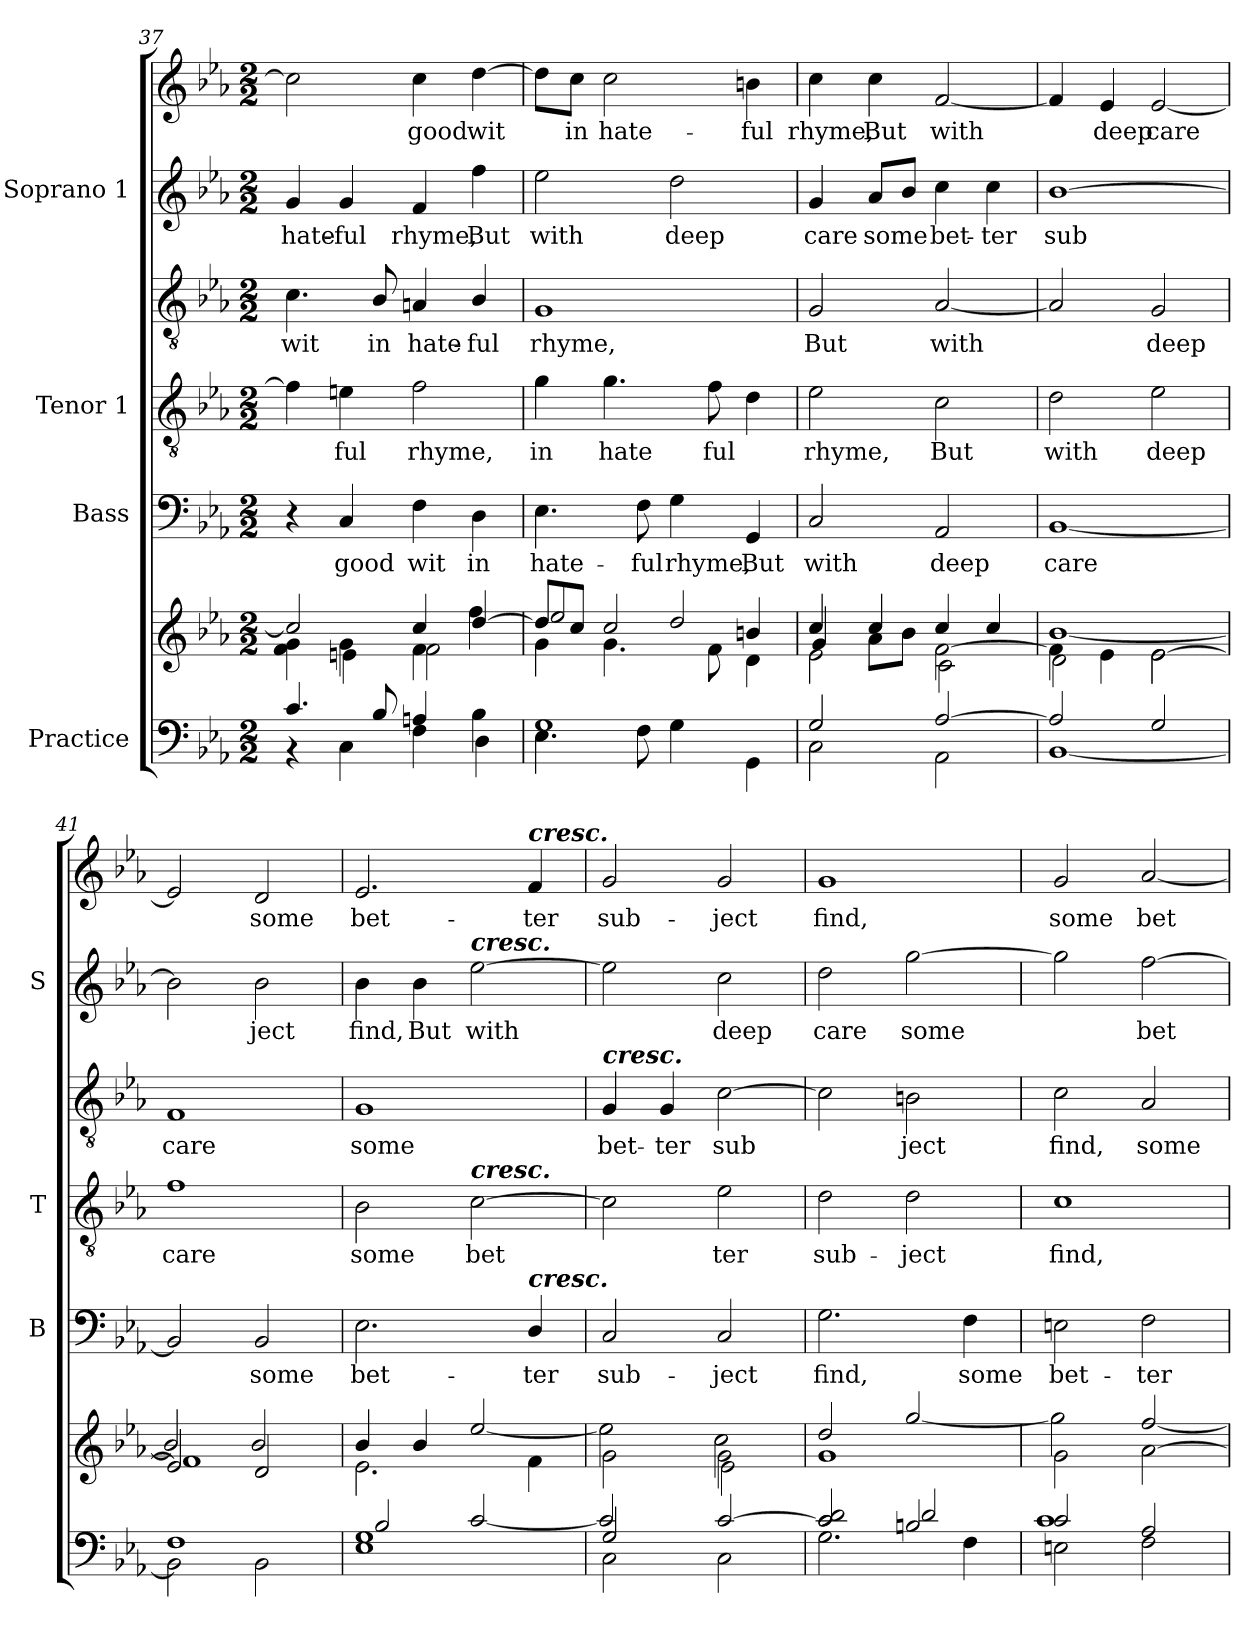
**kern	**kern	**kern	**text	**kern	**text	**kern	**text	**kern	**text	**kern	**text
*part4	*part4	*part3	*part3	*part2	*part2	*part2	*part2	*part1	*part1	*part1	*part1
*staff7	*staff6	*staff5	*staff5	*staff4	*staff4	*staff3	*staff3	*staff2	*staff2	*staff1	*staff1
*I"Practice	*	*I"Bass	*	*I"Tenor 1	*	*	*	*I"Soprano 1	*	*	*
*	*	*I'B	*	*I'T	*	*	*	*I'S	*	*	*
*clefF4	*clefG2	*clefF4	*	*clefGv2	*	*clefGv2	*	*clefG2	*	*clefG2	*
*k[b-e-a-]	*k[b-e-a-]	*k[b-e-a-]	*	*k[b-e-a-]	*	*k[b-e-a-]	*	*k[b-e-a-]	*	*k[b-e-a-]	*
*E-:	*E-:	*E-:	*	*E-:	*	*E-:	*	*E-:	*	*E-:	*
*M2/2	*M2/2	*M2/2	*	*M2/2	*	*M2/2	*	*M2/2	*	*M2/2	*
=37	=37	=37	=37	=37	=37	=37	=37	=37	=37	=37	=37
*^	*^	*	*	*	*	*	*	*	*	*	*
*	*	*	*^	*	*	*	*	*	*	*	*	*	*
!	!	!	!	!	!	!	!	!	!	!LO:LY:b	!	!LO:LY:b	!	!
4.c/	4r	2cc/]	4f\ 4g\	4f\yy	4r	.	4f\]	.	4.c\	wit	4g/	hate-	2cc\]	.
!	!	!	!	!	!	!LO:LY:b	!	!LO:LY:b	!	!	!	!LO:LY:b	!	!
.	4C\	.	4g\	4en\	4C/	good	4en\	ful	.	.	4g/	-ful	.	.
!	!	!	!	!	!	!	!	!	!	!LO:LY:b	!	!	!	!
8B-/	.	.	.	.	.	.	.	.	8B-/	in	.	.	.	.
!	!	!	!	!	!	!LO:LY:b	!	!LO:LY:b	!	!LO:LY:b	!	!LO:LY:b	!	!LO:LY:b
4An/	4F\	4cc/	4f\	2f\	4F\	wit	2f\	rhyme,	4An/	hate-	4f/	rhyme,	4cc\	good
!	!	!	!	!	!	!LO:LY:b	!	!	!	!LO:LY:b	!	!LO:LY:b	!	!LO:LY:b
4B-\	4D\	[>4dd/	4ff\	.	4D\	in	.	.	4B-/	-ful	4ff\	But	[4dd\	wit
!!LO:PB:g=z
=38	=38	=38	=38	=38	=38	=38	=38	=38	=38	=38	=38	=38	=38	=38
!	!	!	!	!	!	!LO:LY:b	!	!LO:LY:b	!	!LO:LY:b	!	!LO:LY:b	!	!
1G	4.E-\	8dd/L]	2ee-/	4g\	4.E-\	hate-	4g\	in	1G	rhyme,	2ee-\	with	8dd\L]	.
!	!	!	!	!	!	!	!	!	!	!	!	!	!	!LO:LY:b
.	.	8cc/J	.	.	.	.	.	.	.	.	.	.	8cc\J	in
!	!	!	!	!	!	!	!	!LO:LY:b	!	!	!	!	!	!LO:LY:b
.	.	2cc/	.	4.g\	.	.	4.g\	hate­	.	.	.	.	2cc\	hate-
!	!	!	!	!	!	!LO:LY:b	!	!	!	!	!	!	!	!
.	8F\	.	.	.	8F\	-ful	.	.	.	.	.	.	.	.
!	!	!	!	!	!	!LO:LY:b	!	!	!	!	!	!LO:LY:b	!	!
.	4G\	.	2dd/	.	4G\	rhyme,	.	.	.	.	2dd\	deep	.	.
!	!	!	!	!	!	!	!	!LO:LY:b	!	!	!	!	!	!
.	.	.	.	8f\	.	.	8f\	ful	.	.	.	.	.	.
!	!	!	!	!	!	!LO:LY:b	!	!	!	!	!	!	!	!LO:LY:b
.	4GG\	4bn/	.	4d\	4GG/	But	4d\	.	.	.	.	.	4bn\	-ful
=39	=39	=39	=39	=39	=39	=39	=39	=39	=39	=39	=39	=39	=39	=39
!	!	!	!	!	!	!LO:LY:b	!	!LO:LY:b	!	!LO:LY:b	!	!LO:LY:b	!	!LO:LY:b
2G/	2C\	4cc/	4g/	2e-\	2C/	with	2e-\	rhyme,	2G/	But	4g/	care	4cc\	rhyme,
!	!	!	!	!	!	!	!	!	!	!	!	!LO:LY:b	!	!LO:LY:b
.	.	4cc/	8a-\L	.	.	.	.	.	.	.	8a-/L	some	4cc\	But
.	.	.	8b-\J	.	.	.	.	.	.	.	8b-/J	.	.	.
!	!	!	!	!	!	!LO:LY:b	!	!LO:LY:b	!	!LO:LY:b	!	!LO:LY:b	!	!LO:LY:b
[>2A-/	2AA-\	[<2f\	4cc/	2c\	2AA-/	deep	2c\	But	[2A-/	with	4cc\	bet-	[2f/	with
!	!	!	!	!	!	!	!	!	!	!	!	!LO:LY:b	!	!
.	.	.	4cc/	.	.	.	.	.	.	.	4cc\	-ter	.	.
=40	=40	=40	=40	=40	=40	=40	=40	=40	=40	=40	=40	=40	=40	=40
!	!	!	!	!	!	!LO:LY:b	!	!LO:LY:b	!	!	!	!LO:LY:b	!	!
2A-/]	[<1BB-	4f\]	[<1b-	2d\	[1BB-	care	2d\	with	2A-/]	.	[1b-	sub­	4f/]	.
!	!	!	!	!	!	!	!	!	!	!	!	!	!	!LO:LY:b
.	.	4e-\	.	.	.	.	.	.	.	.	.	.	4e-/	deep
!	!	!	!	!	!	!	!	!LO:LY:b	!	!LO:LY:b	!	!	!	!LO:LY:b
2G/	.	[<2e-\	.	2e-\	.	.	2e-\	deep	2G/	deep	.	.	[2e-/	care
=41	=41	=41	=41	=41	=41	=41	=41	=41	=41	=41	=41	=41	=41	=41
!	!	!	!	!	!	!	!	!LO:LY:b	!	!LO:LY:b	!	!	!	!
1F	2BB-\]	2e-/]	2b-/]	1f	2BB-/]	.	1f	care	1F	care	2b-\]	.	2e-/]	.
!	!	!	!	!	!	!LO:LY:b	!	!	!	!	!	!LO:LY:b	!	!LO:LY:b
.	2BB-\	2d/	2b-/	.	2BB-/	some	.	.	.	.	2b-\	ject	2d/	some
*	*	*	*v	*v	*	*	*	*	*	*	*	*	*	*
=42	=42	=42	=42	=42	=42	=42	=42	=42	=42	=42	=42	=42	=42
*	*^	*	*	*	*	*	*	*	*	*	*	*	*
!	!	!	!	!	!	!LO:LY:b	!	!LO:LY:b	!	!LO:LY:b	!	!LO:LY:b	!	!LO:LY:b
1G	2B-/	1E-	2.e-\	4b-/	2.E-\	bet-	2B-\	some	1G	some	4b-\	find,	2.e-/	bet-
!	!	!	!	!	!	!	!	!	!	!	!	!LO:LY:b	!	!
.	.	.	.	4b-/	.	.	.	.	.	.	4b-\	But	.	.
!	!	!	!	!	!	!	!	!	!	!	!LO:TX:a:Bi:t=cresc.	!	!	!
!	!	!	!	!	!	!	!LO:TX:a:Bi:t=cresc.	!	!	!	!	!	!	!
!	!	!	!	!	!	!	!	!LO:LY:b	!	!	!	!LO:LY:b	!	!
.	[>2c/	.	.	[>2ee-/	.	.	[2c\	bet­	.	.	[2ee-\	with	.	.
!	!	!	!	!	!	!	!	!	!	!	!	!	!LO:TX:a:Bi:t=cresc.	!
!	!	!	!	!	!LO:TX:a:Bi:t=cresc.	!	!	!	!	!	!	!	!	!
!	!	!	!	!	!	!LO:LY:b	!	!	!	!	!	!	!	!LO:LY:b
.	.	.	4f\	.	4D/	-ter	.	.	.	.	.	.	4f/	-ter
=43	=43	=43	=43	=43	=43	=43	=43	=43	=43	=43	=43	=43	=43	=43
*	*	*	*	*^	*	*	*	*	*	*	*	*	*	*
!	!	!	!	!	!	!	!	!	!	!LO:TX:a:Bi:t=cresc.	!	!	!	!	!
!	!	!	!	!	!	!	!LO:LY:b	!	!	!	!LO:LY:b	!	!	!	!LO:LY:b
2G/	2c/]	2C\	2g\	2ee-\]	2ryy	2C/	sub-	2c\]	.	4G/	bet-	2ee-\]	.	2g/	sub-
!	!	!	!	!	!	!	!	!	!	!	!LO:LY:b	!	!	!	!
.	.	.	.	.	.	.	.	.	.	4G/	-ter	.	.	.	.
!	!	!	!	!	!	!	!LO:LY:b	!	!LO:LY:b	!	!LO:LY:b	!	!LO:LY:b	!	!LO:LY:b
[>2c/	2ryy	2C\	2g\	2cc\	2e-\	2C/	-ject	2e-\	ter	[2c\	sub­	2cc\	deep	2g/	-ject
!!LO:LB:g=z
=44	=44	=44	=44	=44	=44	=44	=44	=44	=44	=44	=44	=44	=44	=44	=44
!	!	!	!	!	!	!	!LO:LY:b	!	!LO:LY:b	!	!	!	!LO:LY:b	!	!LO:LY:b
*	*	*	*	*v	*v	*	*	*	*	*	*	*	*	*	*
2c/]	2c/ 2d/	2.G\	1g	2dd/	2.G\	find,	2d\	sub-	2c\]	.	2dd\	care	1g	find,
!	!	!	!	!	!	!	!	!LO:LY:b	!	!LO:LY:b	!	!LO:LY:b	!	!
2Bn/	2d/	.	.	[>2gg/	.	.	2d\	-ject	2Bn\	ject	[2gg\	some	.	.
!	!	!	!	!	!	!LO:LY:b	!	!	!	!	!	!	!	!
.	.	4F\	.	.	4F\	some	.	.	.	.	.	.	.	.
=45	=45	=45	=45	=45	=45	=45	=45	=45	=45	=45	=45	=45	=45	=45
!	!	!	!	!	!	!LO:LY:b	!	!LO:LY:b	!	!LO:LY:b	!	!	!	!LO:LY:b
2c/	1c	2En\	2g\	2gg\]	2En\	bet-	1c	find,	2c\	find,	2gg\]	.	2g/	some
!	!	!	!	!	!	!LO:LY:b	!	!	!	!LO:LY:b	!	!LO:LY:b	!	!LO:LY:b
2A-/	.	2F\	[<2a-\	[>2ff/	2F\	-ter	.	.	2A-/	some	[2ff\	bet­	[2a-/	bet­
*v	*v	*v	*	*	*	*	*	*	*	*	*	*	*	*
*	*v	*v	*	*	*	*	*	*	*	*	*	*
=	=	=	=	=	=	=	=	=	=	=	=
*-	*-	*-	*-	*-	*-	*-	*-	*-	*-	*-	*-
